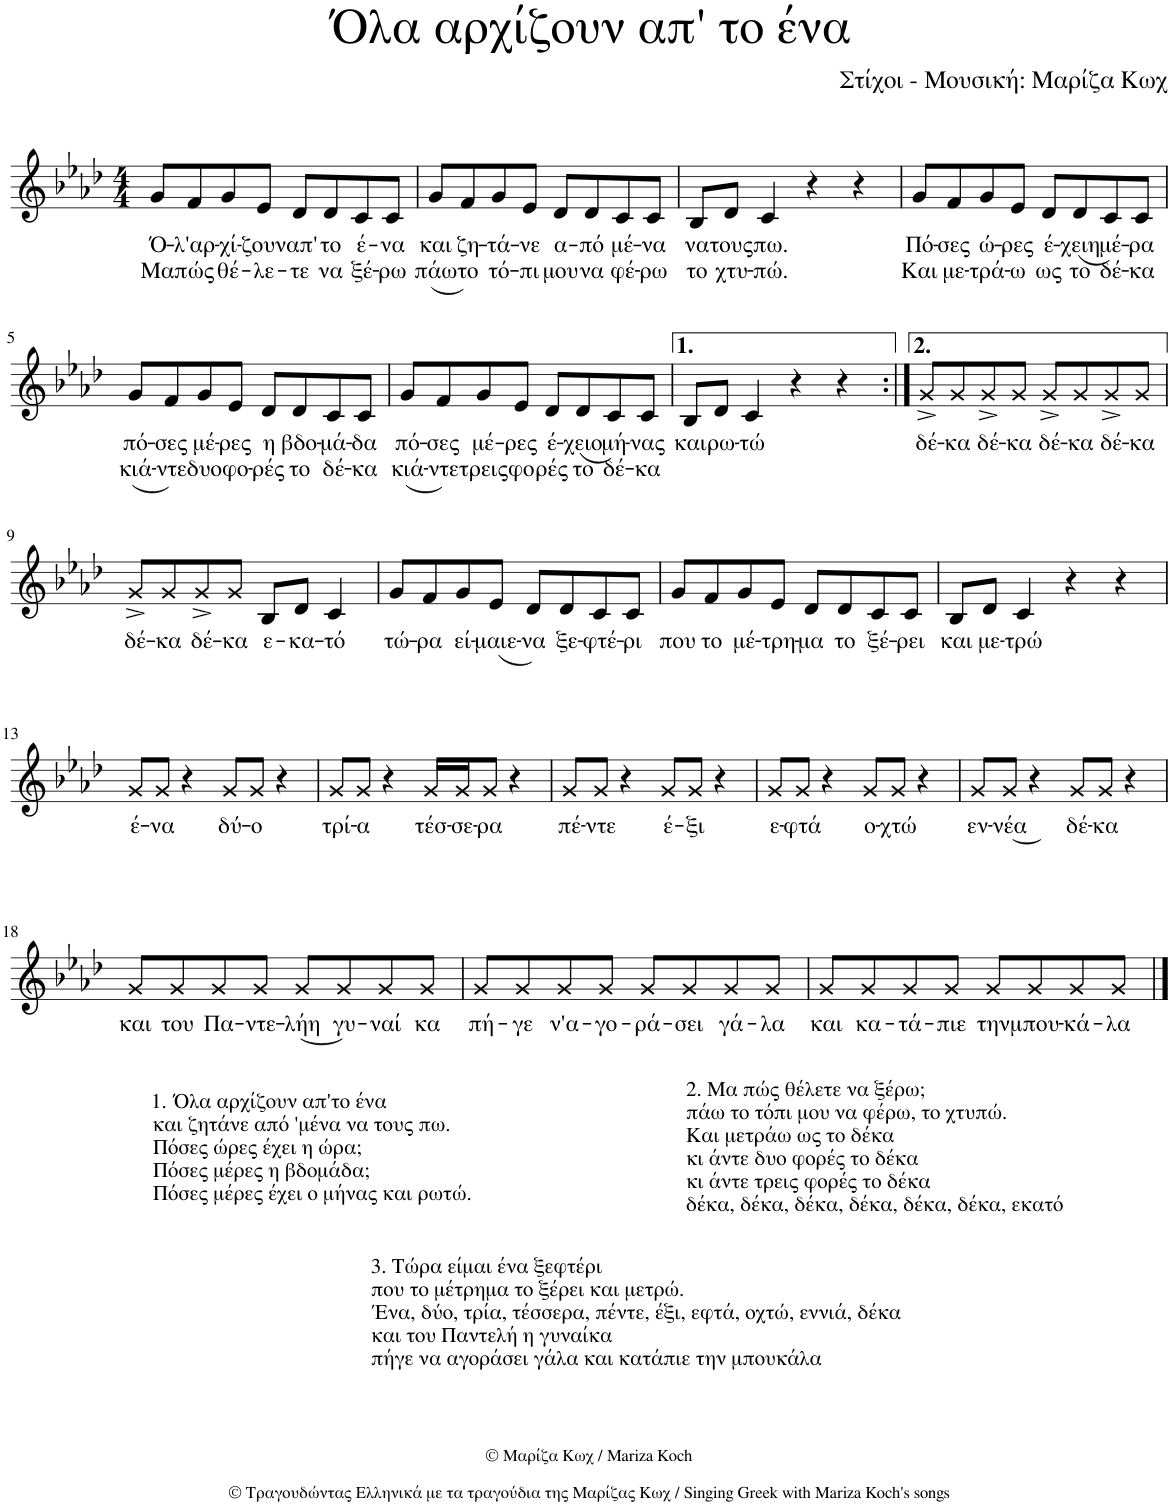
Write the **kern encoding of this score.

**kern	**text	**text
*part1	*part1	*part1
*staff1	*staff1	*staff1
*I"Piano	*	*
*I'Pno.	*	*
*clefG2	*	*
*k[b-e-a-d-]	*	*
*M4/4	*	*
=1	=1	=1
!	!LO:LY:b	!LO:LY:b
8g/L	Ό-	Μα
!	!LO:LY:b	!LO:LY:b
8f/	-λ'αρ-	πώς
!	!LO:LY:b	!LO:LY:b
8g/	-χί-	θέ-
!	!LO:LY:b	!LO:LY:b
8e-/J	-ζουν	-λε-
!	!LO:LY:b	!LO:LY:b
8d-/L	απ'	-τε
!	!LO:LY:b	!LO:LY:b
8d-/	το	να
!	!LO:LY:b	!LO:LY:b
8c/	έ-	ξέ-
!	!LO:LY:b	!LO:LY:b
8c/J	-να	-ρω
=2	=2	=2
!	!LO:LY:b	!LO:LY:b
(8g/L	και	πάω
!	!LO:LY:b	!LO:LY:b
8f/)	ζη-	το
!	!LO:LY:b	!LO:LY:b
8g/	-τά-	τό-
!	!LO:LY:b	!LO:LY:b
8e-/J	-νε	-πι
!	!LO:LY:b	!LO:LY:b
8d-/L	α-	μου
!	!LO:LY:b	!LO:LY:b
8d-/	-πό	να
!	!LO:LY:b	!LO:LY:b
8c/	μέ-	φέ-
!	!LO:LY:b	!LO:LY:b
8c/J	-να	-ρω
=3	=3	=3
!	!LO:LY:b	!LO:LY:b
8B-/L	να	το
!	!LO:LY:b	!LO:LY:b
8d-/J	τους	χτυ-
!	!LO:LY:b	!LO:LY:b
4c/	πω.	-πώ.
4r	.	.
4r	.	.
=4	=4	=4
!	!LO:LY:b	!LO:LY:b
8g/L	Πό-	Και
!	!LO:LY:b	!LO:LY:b
8f/	-σες	με-
!	!LO:LY:b	!LO:LY:b
8g/	ώ-	-τρά-
!	!LO:LY:b	!LO:LY:b
8e-/J	-ρες	-ω
!	!LO:LY:b	!LO:LY:b
8d-/L	έ-	ως
!	!LO:LY:b	!LO:LY:b
(8d-/	-χειη	το
!	!LO:LY:b	!LO:LY:b
8c/)	μέ-	δέ-
!	!LO:LY:b	!LO:LY:b
8c/J	-ρα	-κα
!!LO:LB:g=z
=5	=5	=5
!	!LO:LY:b	!LO:LY:b
(8g/L	πό-	κιά-
!	!LO:LY:b	!LO:LY:b
8f/)	-σες	-ντε
!	!LO:LY:b	!LO:LY:b
8g/	μέ-	δυο
!	!LO:LY:b	!LO:LY:b
8e-/J	-ρες	φο-
!	!LO:LY:b	!LO:LY:b
8d-/L	η	-ρές
!	!LO:LY:b	!LO:LY:b
8d-/	βδο-	το
!	!LO:LY:b	!LO:LY:b
8c/	-μά-	δέ-
!	!LO:LY:b	!LO:LY:b
8c/J	-δα	-κα
=6	=6	=6
!	!LO:LY:b	!LO:LY:b
(8g/L	πό-	κιά-
!	!LO:LY:b	!LO:LY:b
8f/)	-σες	-ντε
!	!LO:LY:b	!LO:LY:b
8g/	μέ-	τρεις
!	!LO:LY:b	!LO:LY:b
8e-/J	-ρες	φο
!	!LO:LY:b	!LO:LY:b
8d-/L	έ-	ρές
!	!LO:LY:b	!LO:LY:b
(8d-/	-χειο	το
!	!LO:LY:b	!LO:LY:b
8c/)	μή-	δέ-
!	!LO:LY:b	!LO:LY:b
8c/J	-νας	-κα
=7	=7	=7
!	!LO:LY:b	!
8B-/L	και	.
!	!LO:LY:b	!
8d-/J	ρω-	.
!	!LO:LY:b	!
4c/	-τώ	.
4r	.	.
4r	.	.
=8:|!	=8:|!	=8:|!
!	!LO:LY:b	!
8g^/L	δέ-	.
!	!LO:LY:b	!
8g/	-κα	.
!	!LO:LY:b	!
8g^/	δέ-	.
!	!LO:LY:b	!
8g/J	-κα	.
!	!LO:LY:b	!
8g^/L	δέ-	.
!	!LO:LY:b	!
8g/	-κα	.
!	!LO:LY:b	!
8g^/	δέ-	.
!	!LO:LY:b	!
8g/J	-κα	.
!!LO:LB:g=z
=9	=9	=9
!	!LO:LY:b	!
8g^/L	δέ-	.
!	!LO:LY:b	!
8g/	-κα	.
!	!LO:LY:b	!
8g^/	δέ-	.
!	!LO:LY:b	!
8g/J	-κα	.
!	!LO:LY:b	!
8B-/L	ε-	.
!	!LO:LY:b	!
8d-/J	-κα-	.
!	!LO:LY:b	!
4c/	-τό	.
=10	=10	=10
!	!LO:LY:b	!
8g/L	τώ-	.
!	!LO:LY:b	!
8f/	-ρα	.
!	!LO:LY:b	!
(8g/	εί-	.
!	!LO:LY:b	!
8e-/J)	-μαιε-	.
!	!LO:LY:b	!
8d-/L	-να	.
!	!LO:LY:b	!
8d-/	ξε-	.
!	!LO:LY:b	!
8c/	-φτέ-	.
!	!LO:LY:b	!
8c/J	-ρι	.
=11	=11	=11
!	!LO:LY:b	!
8g/L	που	.
!	!LO:LY:b	!
8f/	το	.
!	!LO:LY:b	!
8g/	μέ-	.
!	!LO:LY:b	!
8e-/J	-τρη-	.
!	!LO:LY:b	!
8d-/L	-μα	.
!	!LO:LY:b	!
8d-/	το	.
!	!LO:LY:b	!
8c/	ξέ-	.
!	!LO:LY:b	!
8c/J	-ρει	.
=12	=12	=12
!	!LO:LY:b	!
8B-/L	και	.
!	!LO:LY:b	!
8d-/J	με-	.
!	!LO:LY:b	!
4c/	-τρώ	.
4r	.	.
4r	.	.
!!LO:LB:g=z
=13	=13	=13
!	!LO:LY:b	!
8g/L	έ-	.
!	!LO:LY:b	!
8g/J	-να	.
4r	.	.
!	!LO:LY:b	!
8g/L	δύ-	.
!	!LO:LY:b	!
8g/J	-ο	.
4r	.	.
=14	=14	=14
!	!LO:LY:b	!
8g/L	τρί-	.
!	!LO:LY:b	!
8g/J	-α	.
4r	.	.
!	!LO:LY:b	!
16g/LL	τέσ-	.
!	!LO:LY:b	!
16g/J	-σε-	.
!	!LO:LY:b	!
8g/J	-ρα	.
4r	.	.
=15	=15	=15
!	!LO:LY:b	!
8g/L	πέ-	.
!	!LO:LY:b	!
8g/J	-ντε	.
4r	.	.
!	!LO:LY:b	!
8g/L	έ-	.
!	!LO:LY:b	!
8g/J	-ξι	.
4r	.	.
=16	=16	=16
!	!LO:LY:b	!
8g/L	ε-	.
!	!LO:LY:b	!
8g/J	-φτά	.
4r	.	.
!	!LO:LY:b	!
(8g/L	ο-	.
!	!LO:LY:b	!
8g/J)	-χτώ	.
4r	.	.
=17	=17	=17
!	!LO:LY:b	!
8g/L	εν-	.
!	!LO:LY:b	!
8g/J	-νέα	.
4r	.	.
!	!LO:LY:b	!
8g/L	δέ-	.
!	!LO:LY:b	!
8g/J	-κα	.
4r	.	.
!!LO:LB:g=z
=18	=18	=18
!	!LO:LY:b	!
8g/L	και	.
!	!LO:LY:b	!
8g/	του	.
!	!LO:LY:b	!
8g/	Πα-	.
!	!LO:LY:b	!
8g/J	-ντε-	.
!	!LO:LY:b	!
(8g/L	-λήη	.
!	!LO:LY:b	!
8g/)	γυ-	.
!	!LO:LY:b	!
8g/	-ναί	.
!	!LO:LY:b	!
8g/J	κα	.
=19	=19	=19
!	!LO:LY:b	!
8g/L	πή-	.
!	!LO:LY:b	!
8g/	-γε	.
!	!LO:LY:b	!
8g/	ν'α-	.
!	!LO:LY:b	!
8g/J	-γο-	.
!	!LO:LY:b	!
8g/L	-ρά-	.
!	!LO:LY:b	!
8g/	-σει	.
!	!LO:LY:b	!
8g/	γά-	.
!	!LO:LY:b	!
8g/J	-λα	.
=20	=20	=20
!	!LO:LY:b	!
8g/L	και	.
!	!LO:LY:b	!
8g/	κα-	.
!	!LO:LY:b	!
8g/	-τά-	.
!	!LO:LY:b	!
8g/J	-πιε	.
!	!LO:LY:b	!
8g/L	την	.
!	!LO:LY:b	!
8g/	μπου-	.
!	!LO:LY:b	!
8g/	-κά-	.
!LO:TX:b:t=1. Όλα αρχίζουν απ'το ένα	!	!
!LO:TX:b:t=και ζητάνε από 'μένα να τους πω.	!	!
!LO:TX:b:t=Πόσες ώρες έχει η ώρα;	!	!
!LO:TX:b:t=Πόσες μέρες η βδομάδα;	!	!
!LO:TX:b:t=Πόσες μέρες έχει ο μήνας και ρωτώ.	!	!
!LO:TX:b:t=3. Τώρα είμαι ένα ξεφτέρι	!	!
!LO:TX:b:t=που το μέτρημα το ξέρει και μετρώ.	!	!
!LO:TX:b:t=Ένα, δύο, τρία, τέσσερα, πέντε, έξι, εφτά, οχτώ, εννιά, δέκα	!	!
!LO:TX:b:t=και του Παντελή η γυναίκα	!	!
!LO:TX:b:t=πήγε να αγοράσει γάλα και κατάπιε την μπουκάλα	!	!
!LO:TX:b:t=2. Μα πώς θέλετε να ξέρω;	!	!
!LO:TX:b:t=πάω το τόπι μου να φέρω, το χτυπώ.	!	!
!LO:TX:b:t=Και μετράω ως το δέκα	!	!
!LO:TX:b:t=κι άντε δυο φορές το δέκα	!	!
!LO:TX:b:t=κι άντε τρεις φορές το δέκα	!	!
!LO:TX:b:t=δέκα, δέκα, δέκα, δέκα, δέκα, δέκα, εκατό	!	!
!	!LO:LY:b	!
8g/J	-λα	.
==	==	==
*-	*-	*-
